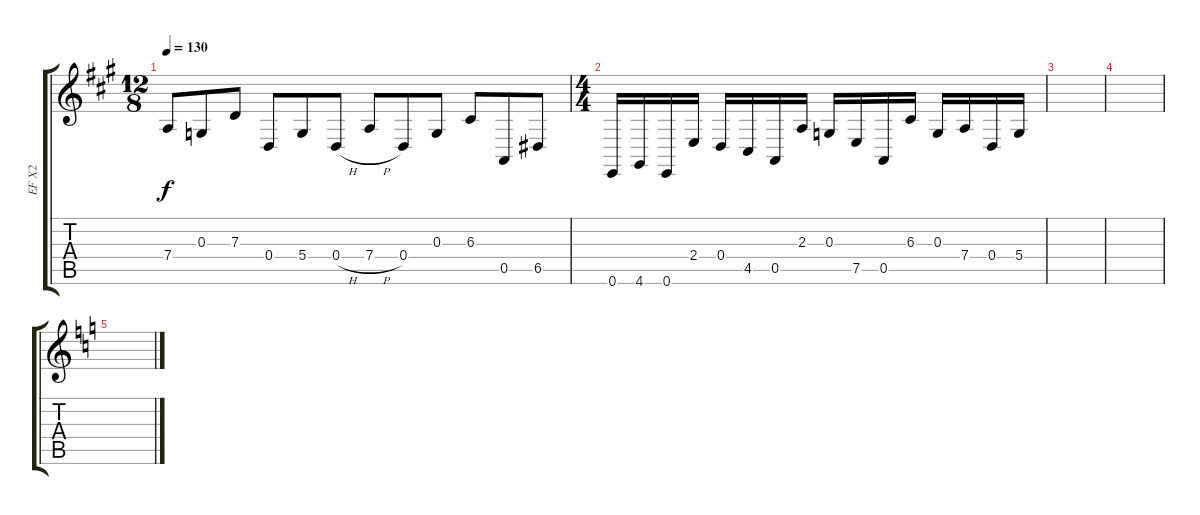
\track ("EF X2" "EF X2") {instrument fx1rain}
\staff {score tabs}
\tuning (E4 B3 G3 D3 A2 E2) {hide}
\ts (12 8)
\tempo 130
\clef g2
\ks a
7.4.8{dy f} 0.3.8 7.3.8 0.4.8 5.4.8 0.4{h}.8 7.4{h}.8 0.4.8 0.3.8 6.3.8 0.5.8 6.5.8 |
\ts (4 4)
0.6.16 4.6.16 0.6.16 2.4.16 0.4.16 4.5.16 0.5.16 2.3.16 0.3.16 7.5.16 0.5.16 6.3.16 0.3.16 7.4.16 0.4.16 5.4.16 |
|
|
\ks c
